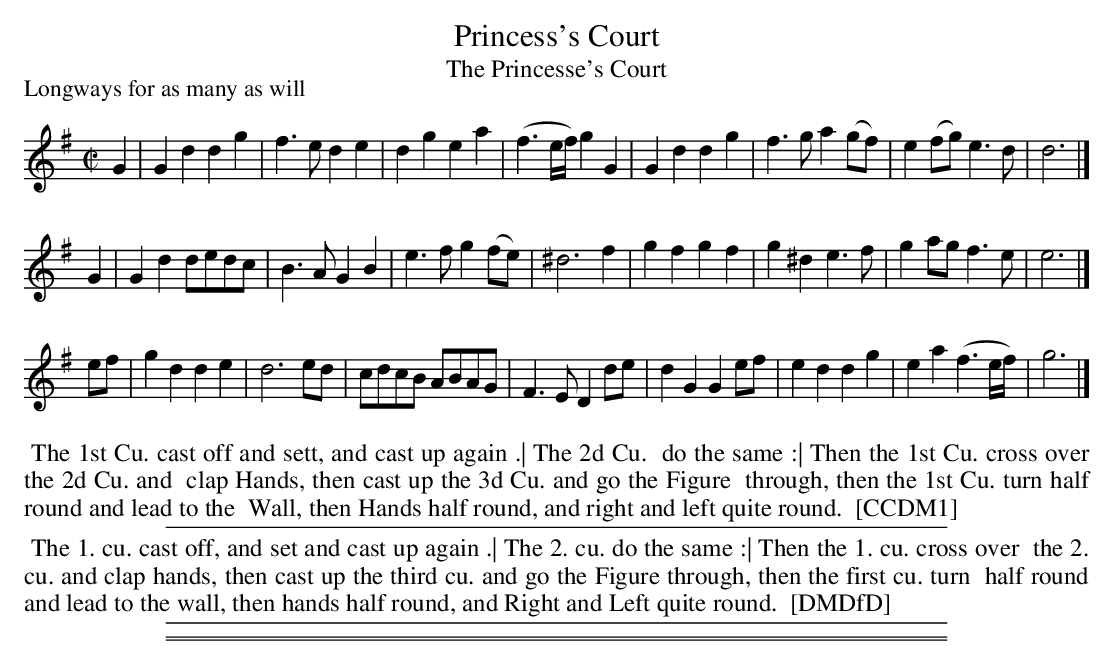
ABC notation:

X:1
T: Princess's Court
T: The Princesse's Court
P: Longways for as many as will
M: C|
L: 1/8
K: G
G2 |\
G2d2 d2g2 | f3e d2e2 | d2g2 e2a2 | (f3e/f/) g2G2 |\
G2d2 d2g2 | f3g a2(gf) | e2(fg) e3d | d6 |]
G2 |\
G2d2 dedc | B3A G2B2 | e3f g2(fe) | ^d6 f2 |\
g2f2 g2f2 | g2^d2 e3f | g2ag f3e | e6 |]
ef |\
g2d2 d2e2 | d6 ed | cdcB ABAG | F3E D2de |\
d2G2 G2ef | e2d2 d2g2 | e2a2 (f3e/f/) | g6 |]
